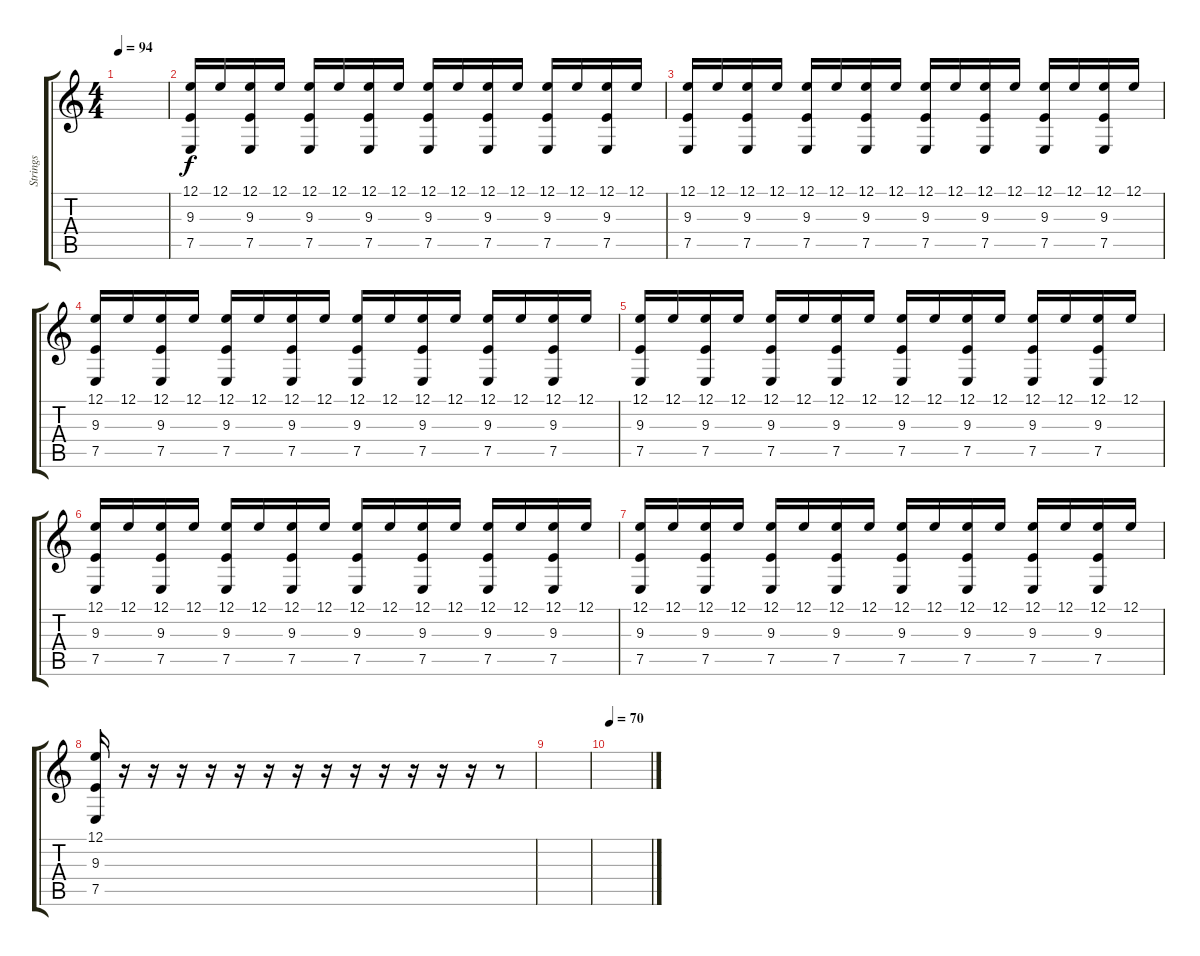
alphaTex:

\track ("Strings" "Strings") {instrument stringensemble1}
\staff {score tabs}
\tuning (E4 B3 G3 D3 A2 E2) {hide}
\ts (4 4)
\tempo 94
\clef g2
\ks c
|
(12.1 9.3 7.5).16 12.1.16 (12.1 9.3 7.5).16 12.1.16 (12.1 9.3 7.5).16 12.1.16 (12.1 9.3 7.5).16 12.1.16 (12.1 9.3 7.5).16 12.1.16 (12.1 9.3 7.5).16 12.1.16 (12.1 9.3 7.5).16 12.1.16 (12.1 9.3 7.5).16 12.1.16 |
(12.1 9.3 7.5).16 12.1.16 (12.1 9.3 7.5).16 12.1.16 (12.1 9.3 7.5).16 12.1.16 (12.1 9.3 7.5).16 12.1.16 (12.1 9.3 7.5).16 12.1.16 (12.1 9.3 7.5).16 12.1.16 (12.1 9.3 7.5).16 12.1.16 (12.1 9.3 7.5).16 12.1.16 |
(12.1 9.3 7.5).16 12.1.16 (12.1 9.3 7.5).16 12.1.16 (12.1 9.3 7.5).16 12.1.16 (12.1 9.3 7.5).16 12.1.16 (12.1 9.3 7.5).16 12.1.16 (12.1 9.3 7.5).16 12.1.16 (12.1 9.3 7.5).16 12.1.16 (12.1 9.3 7.5).16 12.1.16 |
(12.1 9.3 7.5).16 12.1.16 (12.1 9.3 7.5).16 12.1.16 (12.1 9.3 7.5).16 12.1.16 (12.1 9.3 7.5).16 12.1.16 (12.1 9.3 7.5).16 12.1.16 (12.1 9.3 7.5).16 12.1.16 (12.1 9.3 7.5).16 12.1.16 (12.1 9.3 7.5).16 12.1.16 |
(12.1 9.3 7.5).16 12.1.16 (12.1 9.3 7.5).16 12.1.16 (12.1 9.3 7.5).16 12.1.16 (12.1 9.3 7.5).16 12.1.16 (12.1 9.3 7.5).16 12.1.16 (12.1 9.3 7.5).16 12.1.16 (12.1 9.3 7.5).16 12.1.16 (12.1 9.3 7.5).16 12.1.16 |
(12.1 9.3 7.5).16 12.1.16 (12.1 9.3 7.5).16 12.1.16 (12.1 9.3 7.5).16 12.1.16 (12.1 9.3 7.5).16 12.1.16 (12.1 9.3 7.5).16 12.1.16 (12.1 9.3 7.5).16 12.1.16 (12.1 9.3 7.5).16 12.1.16 (12.1 9.3 7.5).16 12.1.16 |
(12.1 9.3 7.5).16 r.16 r.16 r.16 r.16 r.16 r.16 r.16 r.16 r.16 r.16 r.16 r.16 r.16 r.8 |
|
\tempo 70
